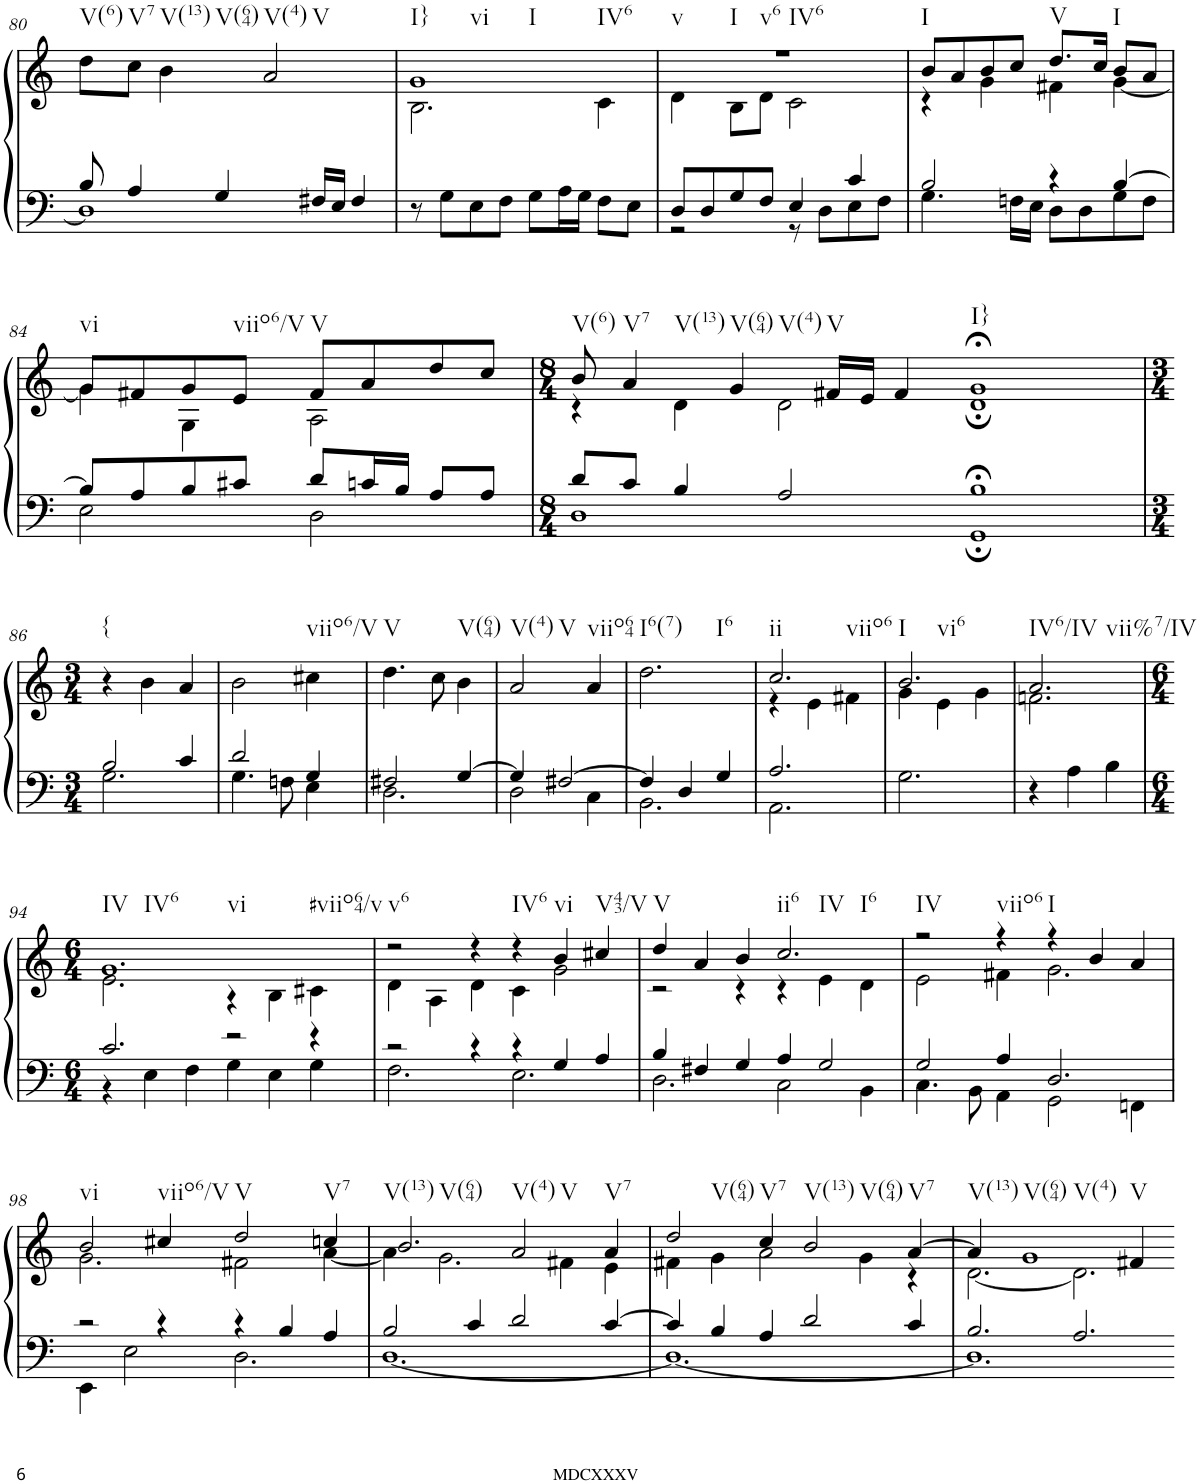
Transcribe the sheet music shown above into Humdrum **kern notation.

**kern	**kern
*part1	*part1
*staff2	*staff1
*I"Organ	*
*I'Org.	*
!!LO:PB:g=z
*clefF4	*clefG2
*k[]	*k[]
*M4/4	*M4/4
=80	=80
*^	*
!	!	!LO:TX:b:t=V(6)
8B/	1D]	8dd\L
!	!	!LO:TX:b:t=V7
4A/	.	8cc\J
!	!	!LO:TX:b:t=V(13)
!	!	!LO:TX:b:t=V(64)
.	.	4b\
4G/	.	.
!	!	!LO:TX:b:t=V(4)
!	!	!LO:TX:b:t=V
.	.	2a/
16F#X/LL	.	.
16E/JJ	.	.
4F#/	.	.
*v	*v	*
=81	=81
*	*^
!	!LO:TX:b:t=I}	!
!	!LO:TX:b:t=vi	!
!	!LO:TX:b:t=I	!
!	!LO:TX:b:t=IV6	!
8r	1g	2.B\
8G\L	.	.
8E\	.	.
8F\J	.	.
8G\L	.	.
16A\L	.	.
16G\JJ	.	.
8F\L	.	4c\
8E\J	.	.
=82	=82	=82
*^	*	*
!	!	!LO:TX:b:t=v	!
!	!	!LO:TX:b:t=I	!
!	!	!LO:TX:b:t=v6	!
!	!	!LO:TX:b:t=IV6	!
8D/L	2r	1r	4d\
8D/	.	.	.
8G/	.	.	8B\L
8F/J	.	.	8d\J
4E/	8r	.	2c\
.	8D\L	.	.
4c/	8E\	.	.
.	8F\J	.	.
=83	=83	=83	=83
!	!	!LO:TX:b:t=I	!
2B/	4.G\	8b/L	4r
.	.	8a/	.
.	.	8b/	4g\
.	16Fn\LL	8cc/J	.
.	16E\JJ	.	.
!	!	!LO:TX:b:t=V	!
4r	8D\L	8.dd/L	4f#X\
.	8D\	.	.
.	.	16cc/Jk	.
!	!	!LO:TX:b:t=I	!
[4B/	8G\	8b/L	[4g\
.	8F\J	8a/J	.
!!LO:LB:g=z	!!
=84	=84	=84	=84
!	!	!LO:TX:b:t=vi	!
8B/L]	2E\	8g/L	4g\]
8A/	.	8f#X/	.
8B/	.	8g/	4G\
!	!	!LO:TX:b:t=viio6/V	!
8c#X/J	.	8e/J	.
!	!	!LO:TX:b:t=V	!
8d/L	2D\	8f#/L	2A\
16cn/L	.	8a/	.
16B/JJ	.	.	.
8A/L	.	8dd/	.
8A/J	.	8cc/J	.
=85	=85	=85	=85
*M8/4	*	*M8/4	*
!	!	!LO:TX:b:t=V(6)	!
8d/L	1D	8b/	4r
!	!	!LO:TX:b:t=V7	!
!	!	!LO:TX:b:t=V(13)	!
8c/J	.	4a/	.
4B/	.	.	4d\
!	!	!LO:TX:b:t=V(64)	!
!	!	!LO:TX:b:t=V(4)	!
.	.	4g/	.
2A/	.	.	2d\
!	!	!LO:TX:b:t=V	!
.	.	16f#X/LL	.
.	.	16e/JJ	.
.	.	4f#/	.
!	!	!LO:TX:b:t=I}	!
1B;<	1GG;	1g;<	1d;
*	*	*v	*v
!!LO:LB:g=z
=86	=86	=86
*M3/4	*	*M3/4
*	*	*^
!	!	!LO:TX:b:t={	!
*	*	*v	*v
2B/	2.G\	4r
.	.	4b\
4c/	.	4a/
=87	=87	=87
2d/	4.G\	2b\
.	8Fn\	.
!	!	!LO:TX:b:t=viio6/V
4G/	4E\	4cc#X\
=88	=88	=88
!	!	!LO:TX:b:t=V
2F#X/	2.D\	4.dd\
.	.	8cc\
!	!	!LO:TX:b:t=V(64)
[4G/	.	4b\
=89	=89	=89
!	!	!LO:TX:b:t=V(4)
!	!	!LO:TX:b:t=V
4G/]	2D\	2a/
[2F#X/	.	.
!	!	!LO:TX:b:t=viio64
.	4C\	4a/
=90	=90	=90
!	!	!LO:TX:b:t=I6(7)
!	!	!LO:TX:b:t=I6
4F#/]	2.BB\	2.dd\
4D/	.	.
4G/	.	.
=91	=91	=91
*	*	*^
!	!	!LO:TX:b:t=ii	!
!	!	!LO:TX:b:t=viio6	!
2.A/	2.AA\	2.cc/	4r
.	.	.	4e\
.	.	.	4f#X\
*v	*v	*	*
=92	=92	=92
!	!LO:TX:b:t=I	!
!	!LO:TX:b:t=vi6	!
2.G\	2.b/	4g\
.	.	4e\
.	.	4g\
=93	=93	=93
!	!LO:TX:b:t=IV6/IV	!
!	!LO:TX:b:t=vii%7/IV	!
4r	2.a/	2.fn\
4A\	.	.
4B\	.	.
!!LO:LB:g=z	!!
=94	=94	=94
*M6/4	*M6/4	*
*^	*	*
!	!	!LO:TX:b:t=IV	!
!	!	!LO:TX:b:t=IV6	!
!	!	!LO:TX:b:t=vi	!
!	!	!LO:TX:b:t=#viio64/v	!
2.c/	4r	1.g	2.e\
.	4E\	.	.
.	4F\	.	.
2r	4G\	.	4r
.	4E\	.	4B\
4r	4G\	.	4c#X\
=95	=95	=95	=95
!	!	!LO:TX:b:t=v6	!
2r	2.F\	2r	4d\
.	.	.	4A\
4r	.	4r	4d\
!	!	!LO:TX:b:t=IV6	!
4r	2.E\	4r	4c\
!	!	!LO:TX:b:t=vi	!
4G/	.	4b/	2g\
!	!	!LO:TX:b:t=V43/V	!
4A/	.	4cc#X/	.
=96	=96	=96	=96
!	!	!LO:TX:b:t=V	!
4B/	2.D\	4dd/	2r
4F#X/	.	4a/	.
4G/	.	4b/	4r
!	!	!LO:TX:b:t=ii6	!
!	!	!LO:TX:b:t=IV	!
!	!	!LO:TX:b:t=I6	!
4A/	2C\	2.cc/	4r
2G/	.	.	4e\
.	4BB\	.	4d\
=97	=97	=97	=97
!	!	!LO:TX:b:t=IV	!
2G/	4.C\	2r	2e\
.	8BB\	.	.
!	!	!LO:TX:b:t=viio6	!
4A/	4AA\	4r	4f#X\
!	!	!LO:TX:b:t=I	!
2.D/	2GG\	4r	2.g\
.	.	4b/	.
.	4FFn\	4a/	.
!!LO:LB:g=z	!!
=98	=98	=98	=98
!	!	!LO:TX:b:t=vi	!
2r	4EE\	2b/	2.g\
.	2E\	.	.
!	!	!LO:TX:b:t=viio6/V	!
4r	.	4cc#X/	.
!	!	!LO:TX:b:t=V	!
4r	2.D\	2dd/	2f#X\
4B/	.	.	.
!	!	!LO:TX:b:t=V7	!
4A/	.	4ccn/	[4a\
=99	=99	=99	=99
!	!	!LO:TX:b:t=V(13)	!
!	!	!LO:TX:b:t=V(64)	!
2B/	[1.D	2.b/	4a\]
.	.	.	2.g\
4c/	.	.	.
!	!	!LO:TX:b:t=V(4)	!
!	!	!LO:TX:b:t=V	!
2d/	.	2a/	.
.	.	.	4f#X\
!	!	!LO:TX:b:t=V7	!
[4c/	.	4a/	4e\
=100	=100	=100	=100
!	!	!LO:TX:b:t=V(64)	!
4c/]	1.D_	2dd/	4f#X\
4B/	.	.	4g\
!	!	!LO:TX:b:t=V7	!
4A/	.	4cc/	2a\
!	!	!LO:TX:b:t=V(13)	!
!	!	!LO:TX:b:t=V(64)	!
2d/	.	2b/	.
.	.	.	4g\
!	!	!LO:TX:b:t=V7	!
4c/	.	[4a/	4r
=101	=101	=101	=101
!	!	!LO:TX:b:t=V(13)	!
2.B/	1.D]	4a/]	[2.d\
!	!	!LO:TX:b:t=V(64)	!
!	!	!LO:TX:b:t=V(4)	!
.	.	1g	.
2.A/	.	.	2.d\]
!	!	!LO:TX:b:t=V	!
.	.	4f#X/	.
*v	*v	*	*
*	*v	*v
=-	=-
*-	*-
